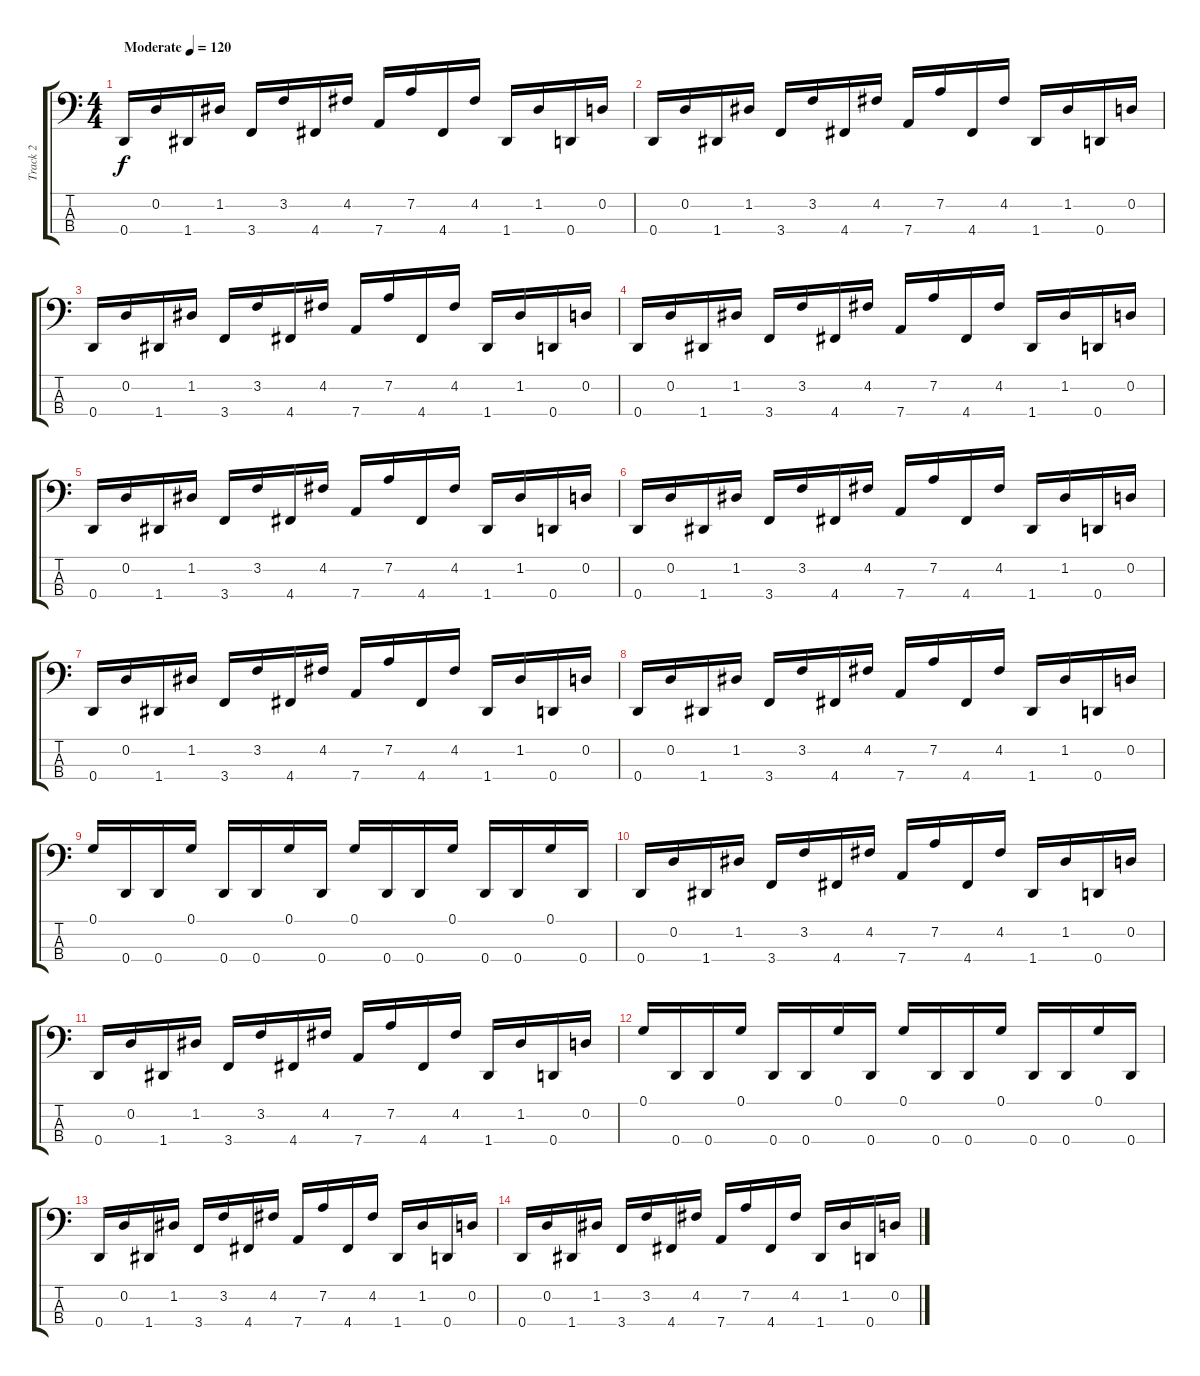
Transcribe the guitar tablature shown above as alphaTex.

\track ("Track 2" "Track 2") {instrument distortionguitar}
\staff {score tabs}
\tuning (G2 D2 A1 D1) {hide}
\ts (4 4)
\tempo (120 "Moderate")
\clef f4
\ks c
0.4.16{dy f instrument distortionguitar} 0.2.16 1.4.16 1.2.16 3.4.16 3.2.16 4.4.16 4.2.16 7.4.16 7.2.16 4.4.16 4.2.16 1.4.16 1.2.16 0.4.16 0.2.16 |
0.4.16 0.2.16 1.4.16 1.2.16 3.4.16 3.2.16 4.4.16 4.2.16 7.4.16 7.2.16 4.4.16 4.2.16 1.4.16 1.2.16 0.4.16 0.2.16 |
0.4.16 0.2.16 1.4.16 1.2.16 3.4.16 3.2.16 4.4.16 4.2.16 7.4.16 7.2.16 4.4.16 4.2.16 1.4.16 1.2.16 0.4.16 0.2.16 |
0.4.16 0.2.16 1.4.16 1.2.16 3.4.16 3.2.16 4.4.16 4.2.16 7.4.16 7.2.16 4.4.16 4.2.16 1.4.16 1.2.16 0.4.16 0.2.16 |
0.4.16 0.2.16 1.4.16 1.2.16 3.4.16 3.2.16 4.4.16 4.2.16 7.4.16 7.2.16 4.4.16 4.2.16 1.4.16 1.2.16 0.4.16 0.2.16 |
0.4.16 0.2.16 1.4.16 1.2.16 3.4.16 3.2.16 4.4.16 4.2.16 7.4.16 7.2.16 4.4.16 4.2.16 1.4.16 1.2.16 0.4.16 0.2.16 |
0.4.16 0.2.16 1.4.16 1.2.16 3.4.16 3.2.16 4.4.16 4.2.16 7.4.16 7.2.16 4.4.16 4.2.16 1.4.16 1.2.16 0.4.16 0.2.16 |
0.4.16 0.2.16 1.4.16 1.2.16 3.4.16 3.2.16 4.4.16 4.2.16 7.4.16 7.2.16 4.4.16 4.2.16 1.4.16 1.2.16 0.4.16 0.2.16 |
0.1.16 0.4.16 0.4.16 0.1.16 0.4.16 0.4.16 0.1.16 0.4.16 0.1.16 0.4.16 0.4.16 0.1.16 0.4.16 0.4.16 0.1.16 0.4.16 |
0.4.16 0.2.16 1.4.16 1.2.16 3.4.16 3.2.16 4.4.16 4.2.16 7.4.16 7.2.16 4.4.16 4.2.16 1.4.16 1.2.16 0.4.16 0.2.16 |
0.4.16 0.2.16 1.4.16 1.2.16 3.4.16 3.2.16 4.4.16 4.2.16 7.4.16 7.2.16 4.4.16 4.2.16 1.4.16 1.2.16 0.4.16 0.2.16 |
0.1.16 0.4.16 0.4.16 0.1.16 0.4.16 0.4.16 0.1.16 0.4.16 0.1.16 0.4.16 0.4.16 0.1.16 0.4.16 0.4.16 0.1.16 0.4.16 |
0.4.16 0.2.16 1.4.16 1.2.16 3.4.16 3.2.16 4.4.16 4.2.16 7.4.16 7.2.16 4.4.16 4.2.16 1.4.16 1.2.16 0.4.16 0.2.16 |
0.4.16 0.2.16 1.4.16 1.2.16 3.4.16 3.2.16 4.4.16 4.2.16 7.4.16 7.2.16 4.4.16 4.2.16 1.4.16 1.2.16 0.4.16 0.2.16
